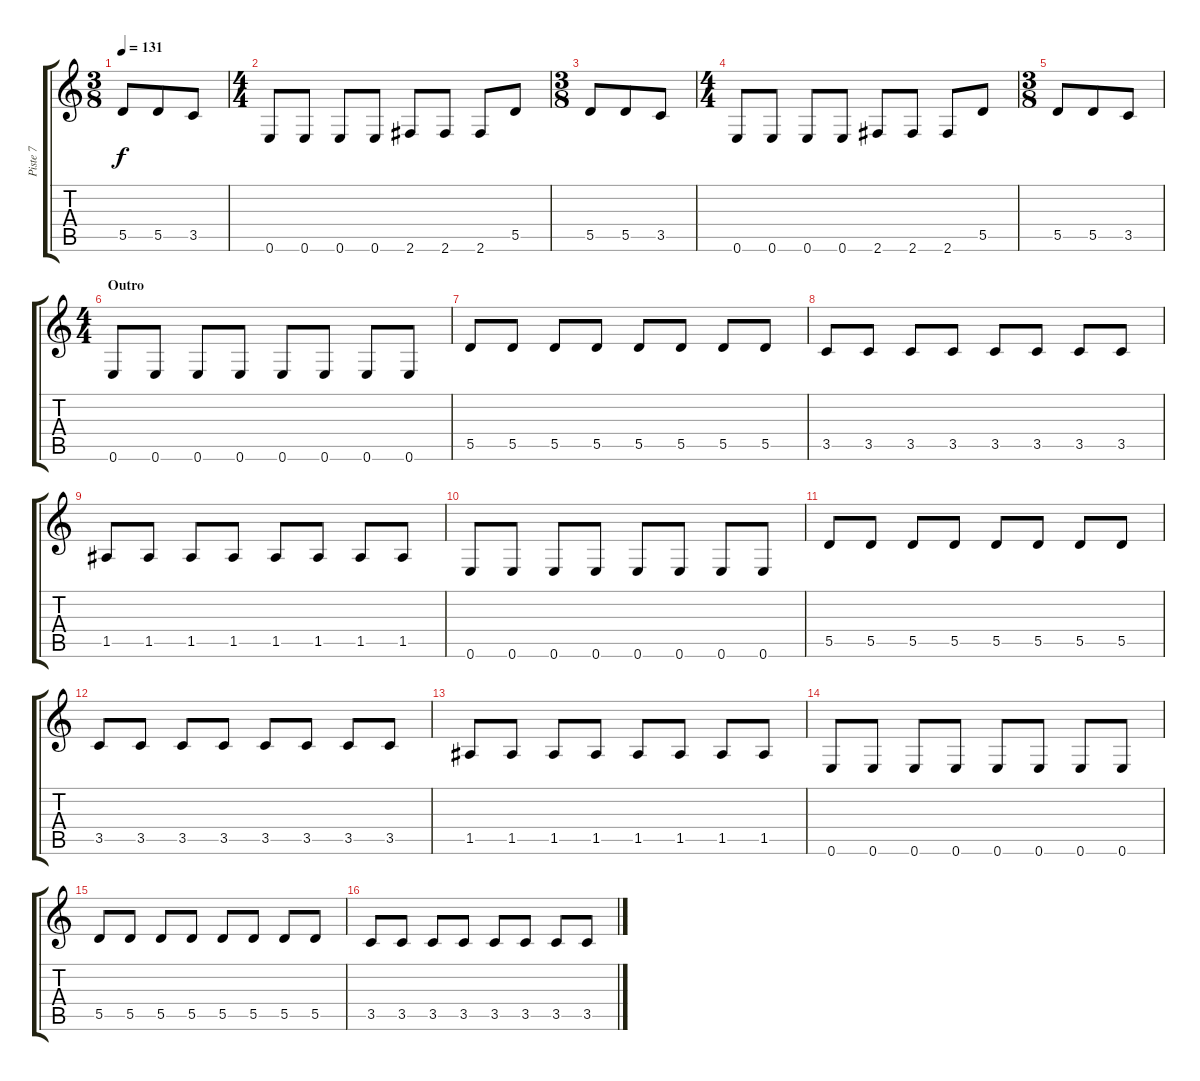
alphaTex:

\track ("Piste 7" "Piste 7") {instrument distortionguitar}
\staff {score tabs}
\tuning (E4 B3 G3 D3 A2 E2) {hide}
\ts (3 8)
\tempo 131
\clef g2
\ks c
5.5.8{dy f} 5.5.8 3.5.8 |
\ts (4 4)
0.6.8 0.6.8 0.6.8 0.6.8 2.6.8 2.6.8 2.6.8 5.5.8 |
\ts (3 8)
5.5.8 5.5.8 3.5.8 |
\ts (4 4)
0.6.8 0.6.8 0.6.8 0.6.8 2.6.8 2.6.8 2.6.8 5.5.8 |
\ts (3 8)
5.5.8 5.5.8 3.5.8 |
\ts (4 4)
\section ("" "Outro")
0.6.8 0.6.8 0.6.8 0.6.8 0.6.8 0.6.8 0.6.8 0.6.8 |
5.5.8 5.5.8 5.5.8 5.5.8 5.5.8 5.5.8 5.5.8 5.5.8 |
3.5.8 3.5.8 3.5.8 3.5.8 3.5.8 3.5.8 3.5.8 3.5.8 |
1.5.8 1.5.8 1.5.8 1.5.8 1.5.8 1.5.8 1.5.8 1.5.8 |
0.6.8 0.6.8 0.6.8 0.6.8 0.6.8 0.6.8 0.6.8 0.6.8 |
5.5.8 5.5.8 5.5.8 5.5.8 5.5.8 5.5.8 5.5.8 5.5.8 |
3.5.8 3.5.8 3.5.8 3.5.8 3.5.8 3.5.8 3.5.8 3.5.8 |
1.5.8 1.5.8 1.5.8 1.5.8 1.5.8 1.5.8 1.5.8 1.5.8 |
0.6.8 0.6.8 0.6.8 0.6.8 0.6.8 0.6.8 0.6.8 0.6.8 |
5.5.8 5.5.8 5.5.8 5.5.8 5.5.8 5.5.8 5.5.8 5.5.8 |
3.5.8 3.5.8 3.5.8 3.5.8 3.5.8 3.5.8 3.5.8 3.5.8
